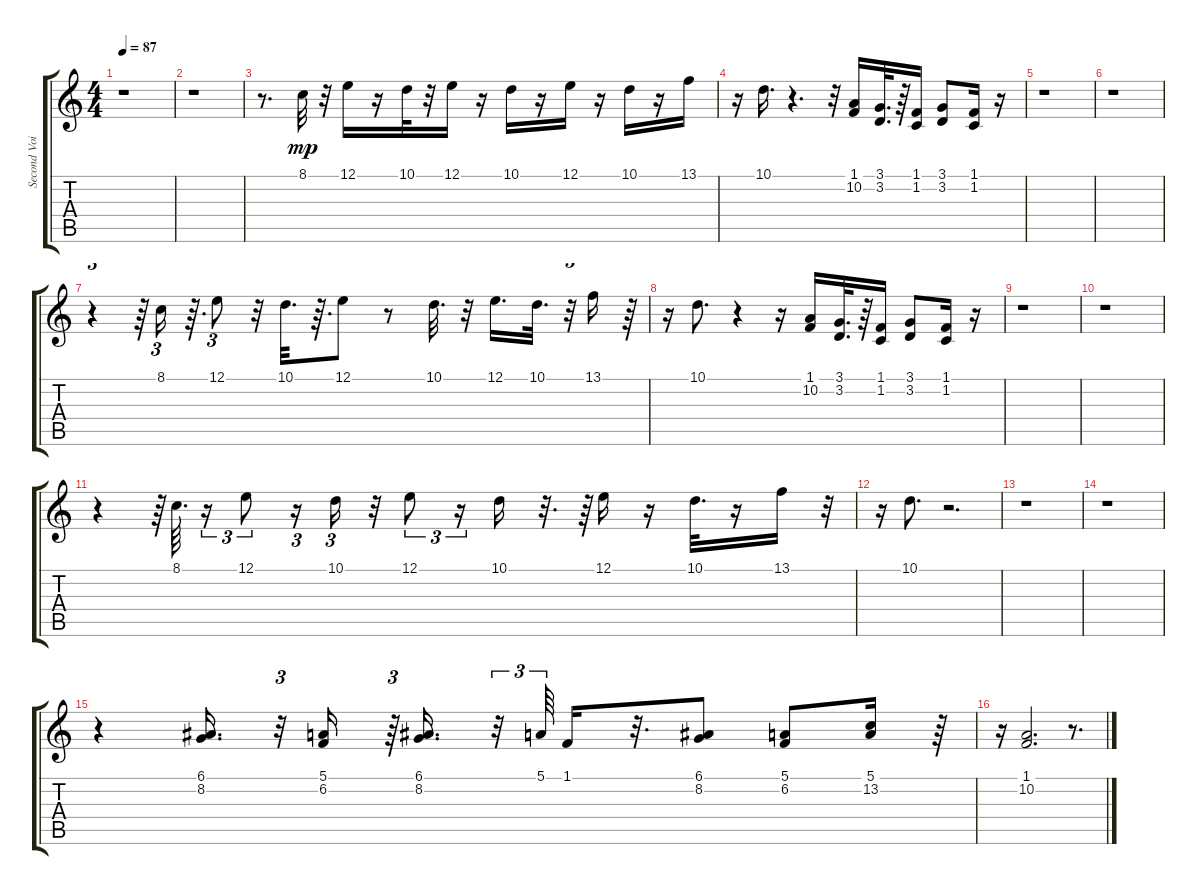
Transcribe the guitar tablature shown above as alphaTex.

\track ("Second Voice" "Second Voi") {instrument choiraahs}
\staff {score tabs}
\tuning (E4 B3 G3 D3 A2 E2) {hide}
\ts (4 4)
\tempo 87
\clef g2
\ks c
r.1{dy mp} |
r.1 |
r.8{d} 8.1.32 r.32 12.1.16 r.16 10.1.32 r.32 12.1.16 r.16 10.1.16 r.16 12.1.16 r.16 10.1.16 r.16 13.1.16 |
r.16 10.1.16{d} r.4{d} r.32 (1.1 10.2).16 (3.1 3.2).32{d} r.64 (1.1 1.2).16 (3.1 3.2).8 (1.1 1.2).16 r.16 |
r.1 |
r.1 |
r.4{tu (3 2)} r.64 8.1.16{tu (3 2)} r.64{d} 12.1.8{tu (3 2)} r.32 10.1.32{d} r.64{d} 12.1.8 r.8 10.1.32{d} r.32 12.1.16{d} 10.1.32{d} r.32{tu (3 2)} 13.1.16 r.64 |
r.16 10.1.8{d} r.4 r.16 (1.1 10.2).16 (3.1 3.2).32{d} r.64 (1.1 1.2).16 (3.1 3.2).8 (1.1 1.2).16 r.16 |
r.1 |
r.1 |
r.4{tu (3 2)} r.64{tu (3 2)} 8.1.64{d} r.16{tu (3 2)} 12.1.8{tu (3 2)} r.16{tu (3 2)} 10.1.16{tu (3 2)} r.32 12.1.8{tu (3 2)} r.16{tu (3 2)} 10.1.16 r.32{d} r.64{tu (3 2)} 12.1.16 r.16 10.1.32{d} r.16 13.1.16 r.32{tu (3 2)} |
r.16 10.1.8{d} r.2{d} |
r.1 |
r.1 |
r.4 (6.1 8.2).16{d} r.32{tu (3 2)} (5.1 6.2).16 r.64{tu (3 2)} (6.1 8.2).16{d} r.32{tu (3 2)} 5.1.64{tu (3 2)} 1.1.16 r.32{d} (6.1 8.2).8 (5.1 6.2).8 (5.1 13.2).16 r.64 |
r.16 (1.1 10.2).2{d} r.8{d}
